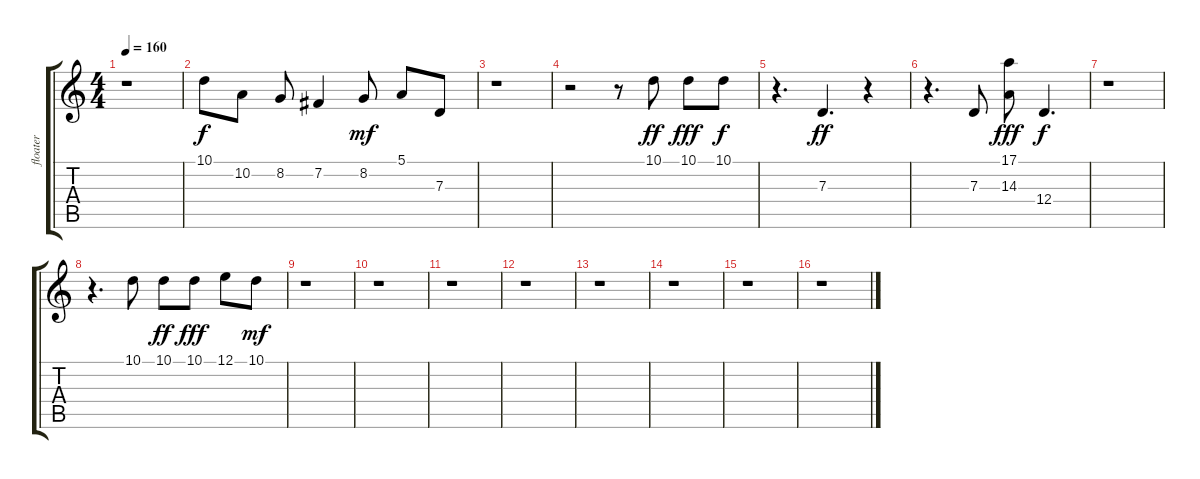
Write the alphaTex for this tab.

\track ("floater" "floater") {instrument lead2sawtooth}
\staff {score tabs}
\tuning (E4 B3 G3 D3 A2 E2) {hide}
\ts (4 4)
\tempo 160
\clef g2
\ks c
r.1{dy mf} |
10.1.8{dy f instrument lead2sawtooth} 10.2.8 8.2.8 7.2.4 8.2.8{dy mf} 5.1.8 7.3.8 |
r.1 |
r.2 r.8 10.1.8{dy ff instrument electricguitarjazz} 10.1.8{dy fff} 10.1.8{dy f} |
r.4{d} 7.3.4{d dy ff instrument guitarharmonics} r.4 |
r.4{d} 7.3.8 (17.1 14.3).8{dy fff} 12.4.4{d dy f} |
r.1 |
r.4{d} 10.1.8{instrument electricguitarjazz} 10.1.8{dy ff} 10.1.8{dy fff} 12.1.8 10.1.8{dy mf} |
r.1 |
r.1 |
r.1 |
r.1 |
r.1 |
r.1 |
r.1 |
r.1
